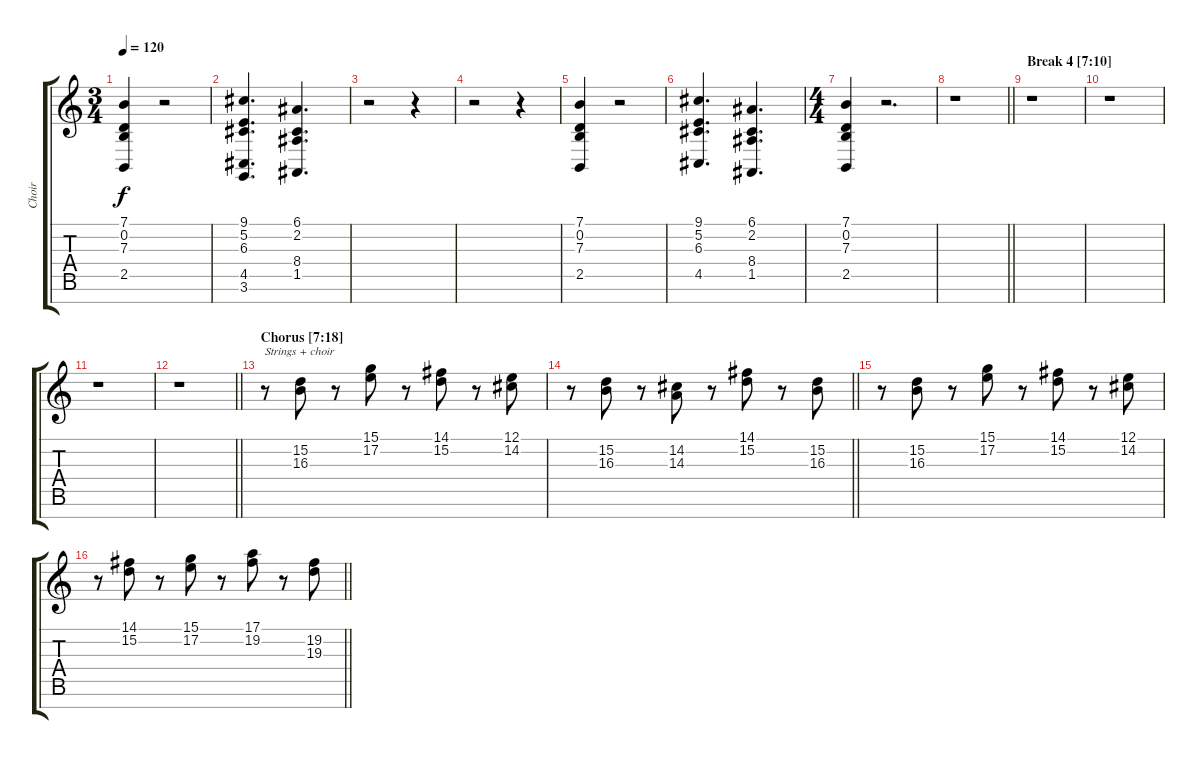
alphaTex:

\track ("Choir" "Choir") {instrument choiraahs}
\staff {score tabs}
\tuning (E4 B3 G3 D3 A2 E2 B1) {hide}
\ts (3 4)
\tempo 120
\clef g2
\ks c
(7.1 0.2 7.3 2.5).4{dy f} r.2 |
(9.1 5.2 6.3 4.5 3.6).4{d} (6.1 2.2 8.4 1.5).4{d} |
r.2 r.4 |
r.2 r.4 |
(7.1 0.2 7.3 2.5).4 r.2 |
(9.1 5.2 6.3 4.5).4{d} (6.1 2.2 8.4 1.5).4{d} |
\ts (4 4)
(7.1 0.2 7.3 2.5).4 r.2{d} |
\barLineRight lightlight
r.1 |
\section ("" "Break 4 [7:10]")
r.1 |
r.1 |
r.1 |
\barLineRight lightlight
r.1 |
\section ("" "Chorus [7:18]")
r.8{txt "Strings + choir" volume 14 instrument choiraahs} (15.2 16.3).8 r.8 (15.1 17.2).8 r.8 (14.1 15.2).8 r.8 (12.1 14.2).8 |
\barLineRight lightlight
r.8 (15.2 16.3).8 r.8 (14.2 14.3).8 r.8 (14.1 15.2).8 r.8 (15.2 16.3).8 |
r.8 (15.2 16.3).8 r.8 (15.1 17.2).8 r.8 (14.1 15.2).8 r.8 (12.1 14.2).8 |
\barLineRight lightlight
r.8 (14.1 15.2).8 r.8 (15.1 17.2).8 r.8 (17.1 19.2).8 r.8 (19.2 19.3).8
